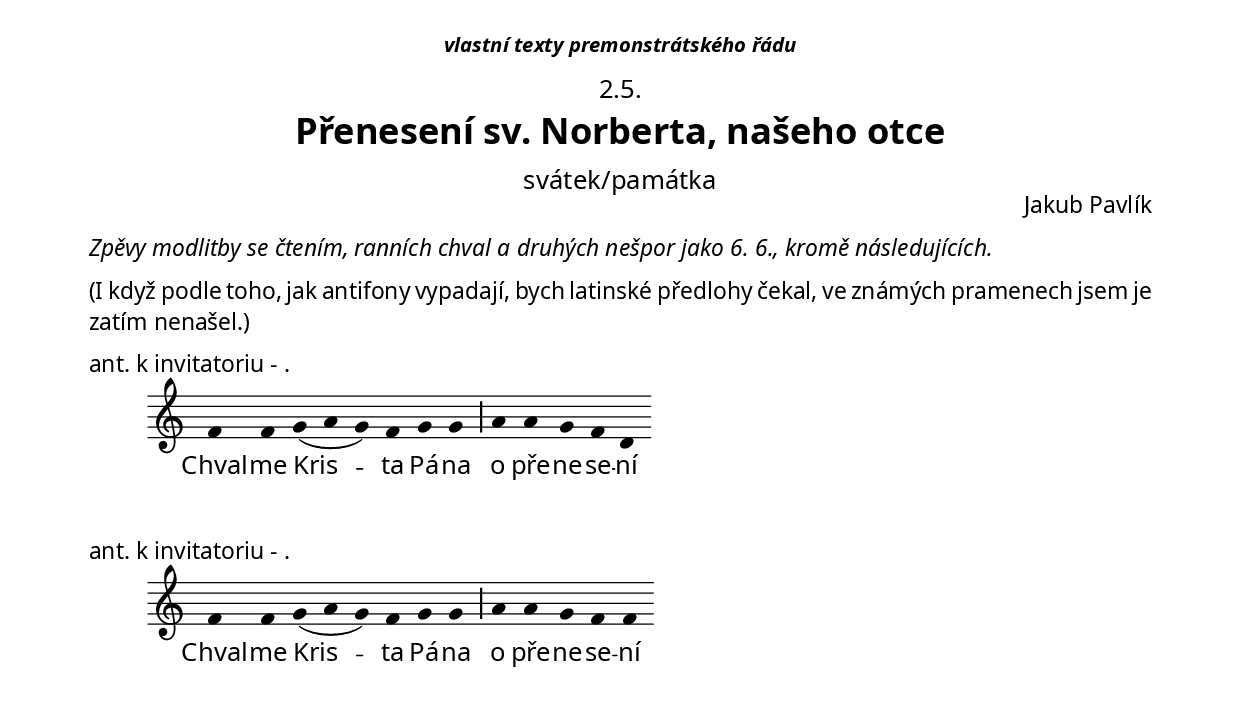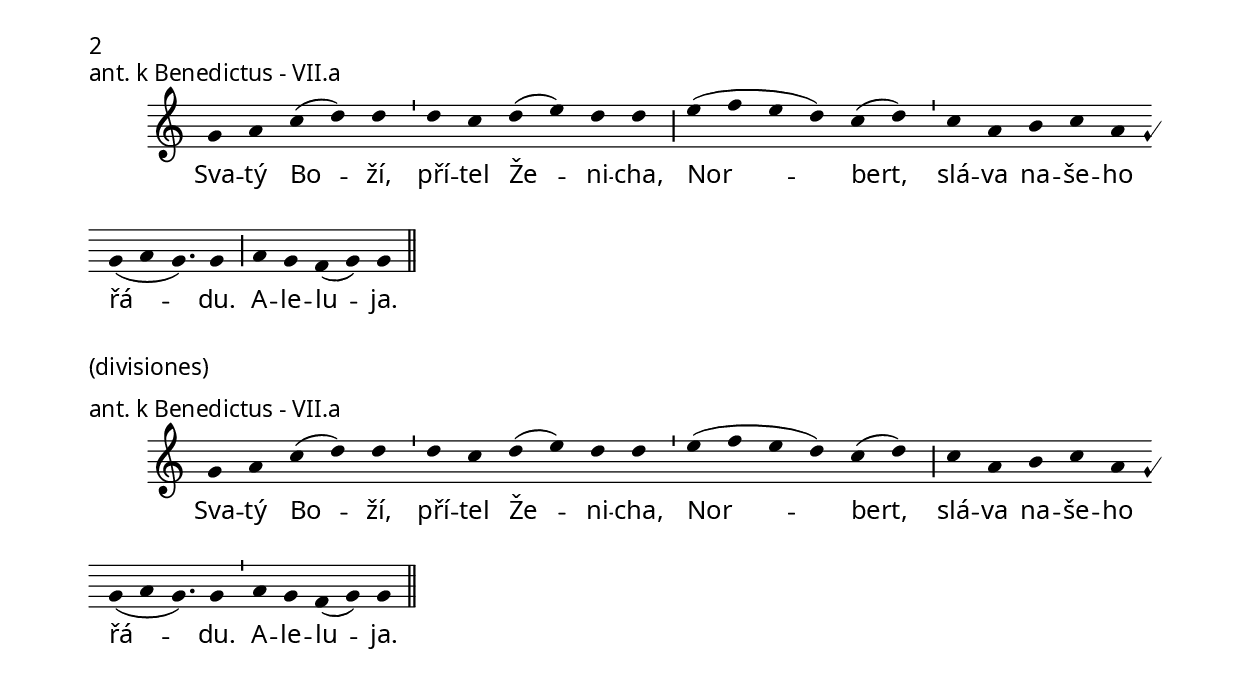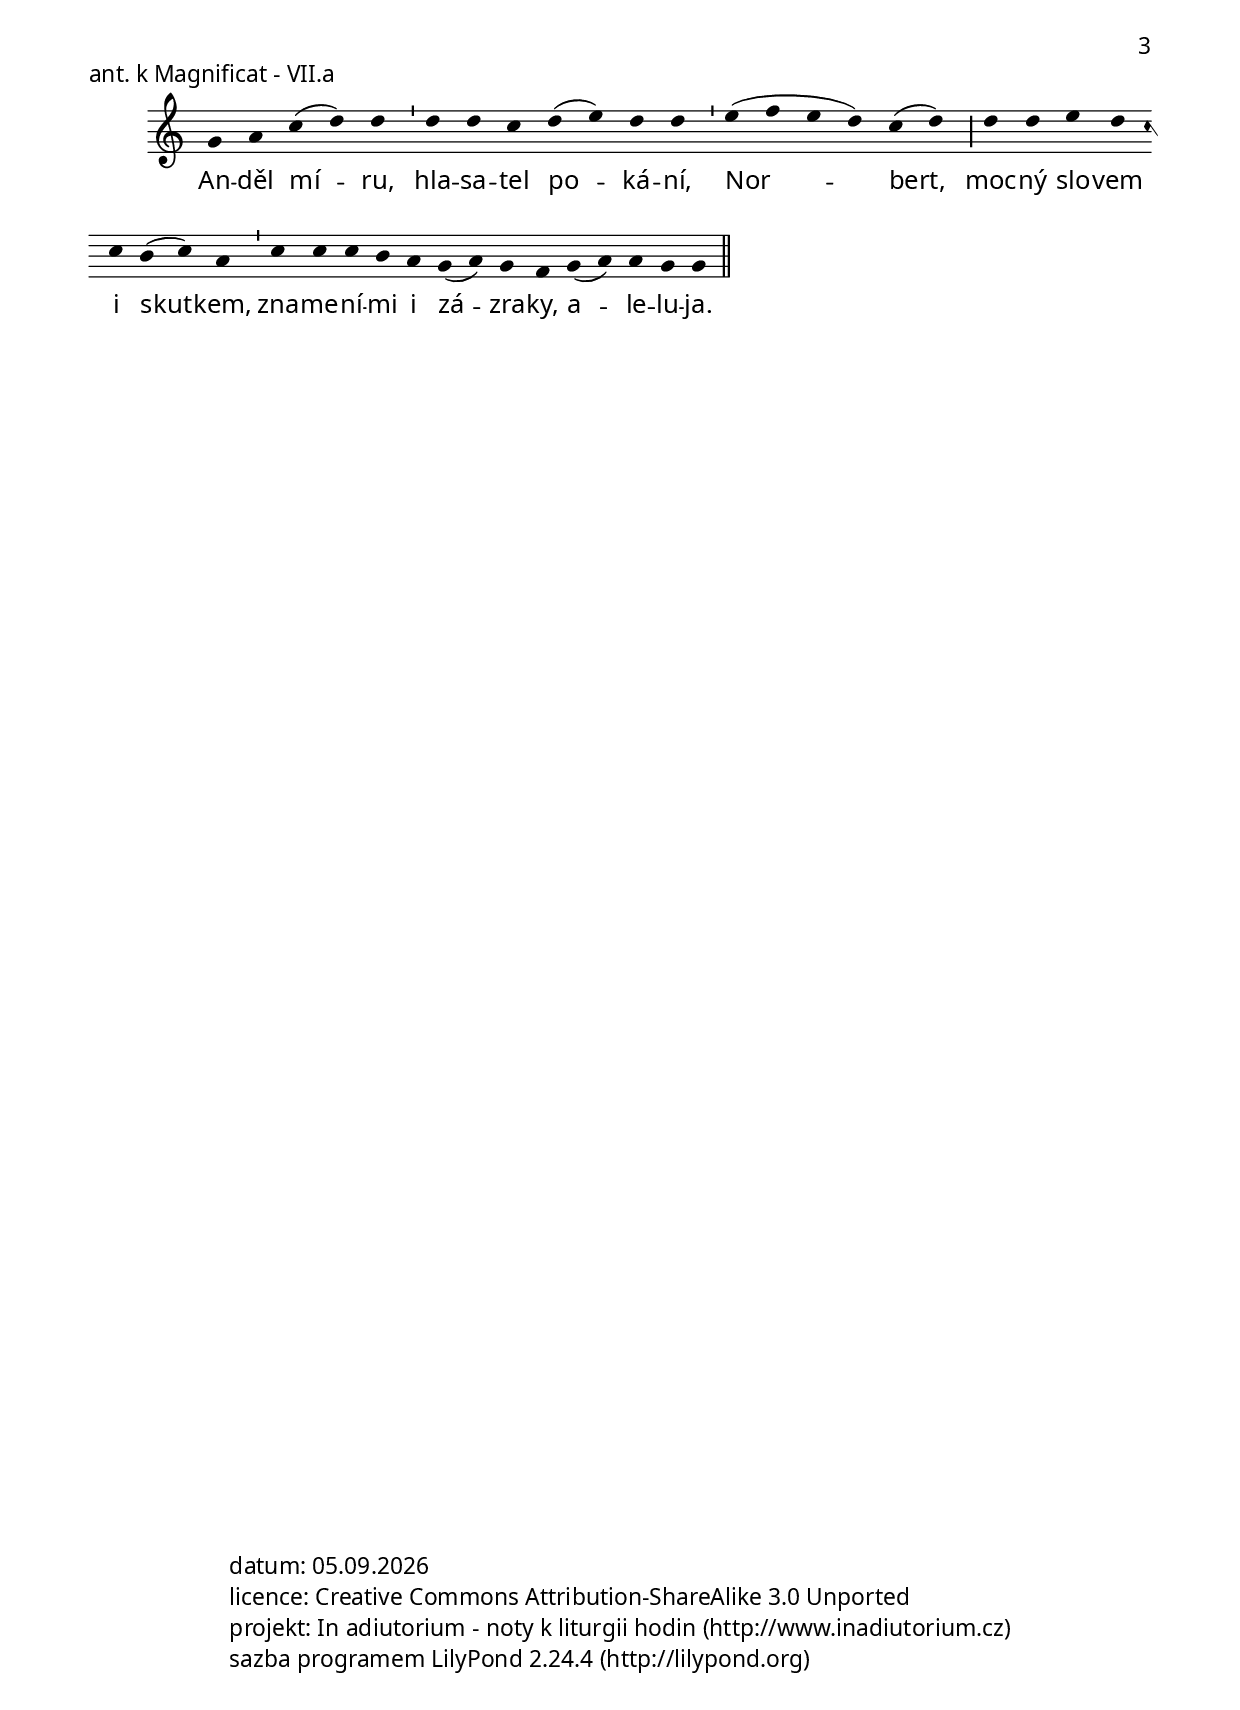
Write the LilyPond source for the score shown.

\version "2.16.0"

\include "../../spolecne.ly"
\include "../../dilyresponsorii.ly"
\include "../../../spolecne/reholni.ly"
textyOPraem = "vlastní texty premonstrátského řádu"


\header {
  title = \markup\titleSvatek
            "Přenesení sv. Norberta, našeho otce"
            "svátek/památka"
            2.5.
            \textyOPraem
  composer = "Jakub Pavlík"
}

\markup\italic{
  Zpěvy modlitby se čtením, ranních chval a druhých nešpor jako 6. 6.,
  kromě následujících.
}

\markup\justify{
  (I když podle toho, jak antifony vypadají, bych latinské předlohy čekal,
  ve známých pramenech jsem je zatím nenašel.)
}

\score {
  \relative c' {
    \choralniRezim
    f4 f g( a g) f g g \barMaior
    a a g f d
  }
  \addlyrics {
    Chval -- me Kris -- ta Pá -- na
    o pře -- ne -- se -- ní sva -- té -- ho Nor -- ber -- ta,
    a -- le -- lu -- ja.
  }
  \header {
    quid = "ant. k invitatoriu"
    modus = ""
    differentia = ""
    psalmus = ""
    id = "invit"
    piece = \markup {\sestavTitulekBezZalmu}
  }
}

\score {
  \relative c' {
    \choralniRezim
    f4 f g( a g) f g g \barMaior
    a a g f f
  }
  \addlyrics {
    Chval -- me Kris -- ta Pá -- na
    o pře -- ne -- se -- ní sva -- té -- ho Nor -- ber -- ta,
    a -- le -- lu -- ja.
  }
  \header {
    quid = "ant. k invitatoriu"
    modus = ""
    differentia = ""
    psalmus = ""
    id = "invit"
    piece = \markup {\sestavTitulekBezZalmu}
  }
}

\pageBreak

\score {
  \relative c'' {
    \choralniRezim
    g4 a c( d) d \barMin
    d c d( e) d d \barMaior
    e( f e d) c( d) \barMin
    c a b c a g( a g4.) g4 \barMaior
    a g f( g) g \barFinalis
  }
  \addlyrics {
    Sva -- tý Bo -- ží,
    pří -- tel Že -- ni -- cha,
    Nor -- bert,
    slá -- va na -- še -- ho řá -- du.
    A -- le -- lu -- ja.
  }
  \header {
    quid = "ant. k Benedictus"
    modus = "VII"
    differentia = "a"
    psalmus = ""
    id = "aben"
    piece = \markup {\sestavTitulekBezZalmu}
  }
}

\markup{
  (divisiones)
}
\score {
  \relative c'' {
    \choralniRezim
    g4 a c( d) d \barMin
    d c d( e) d d \barMin
    e( f e d) c( d) \barMaior
    c a b c a g( a g4.) g4 \barMin
    a g f( g) g \barFinalis
  }
  \addlyrics {
    Sva -- tý Bo -- ží,
    pří -- tel Že -- ni -- cha,
    Nor -- bert,
    slá -- va na -- še -- ho řá -- du.
    A -- le -- lu -- ja.
  }
  \header {
    quid = "ant. k Benedictus"
    modus = "VII"
    differentia = "a"
    psalmus = ""
    id = "aben"
    piece = \markup {\sestavTitulekBezZalmu}
  }
}

\pageBreak

\score {
  \relative c'' {
    \choralniRezim
    g4 a c( d) d \barMin
    d d c d( e) d d \barMin
    e( f e d) c( d) \barMaior
    d d e d c b( c) a \barMin
    c c c b a g( a) g f
    g( a) a g g \barFinalis
  }
  \addlyrics {
    An -- děl mí -- ru,
    hla -- sa -- tel po -- ká -- ní,
    Nor -- bert,
    moc -- ný slo -- vem i skut -- kem,
    zna -- me -- ní -- mi i zá -- zra -- ky,
    a -- le -- lu -- ja.
  }
  \header {
    quid = "ant. k Magnificat"
    modus = "VII"
    differentia = "a"
    psalmus = ""
    id = "amag"
    piece = \markup {\sestavTitulekBezZalmu}
  }
}
